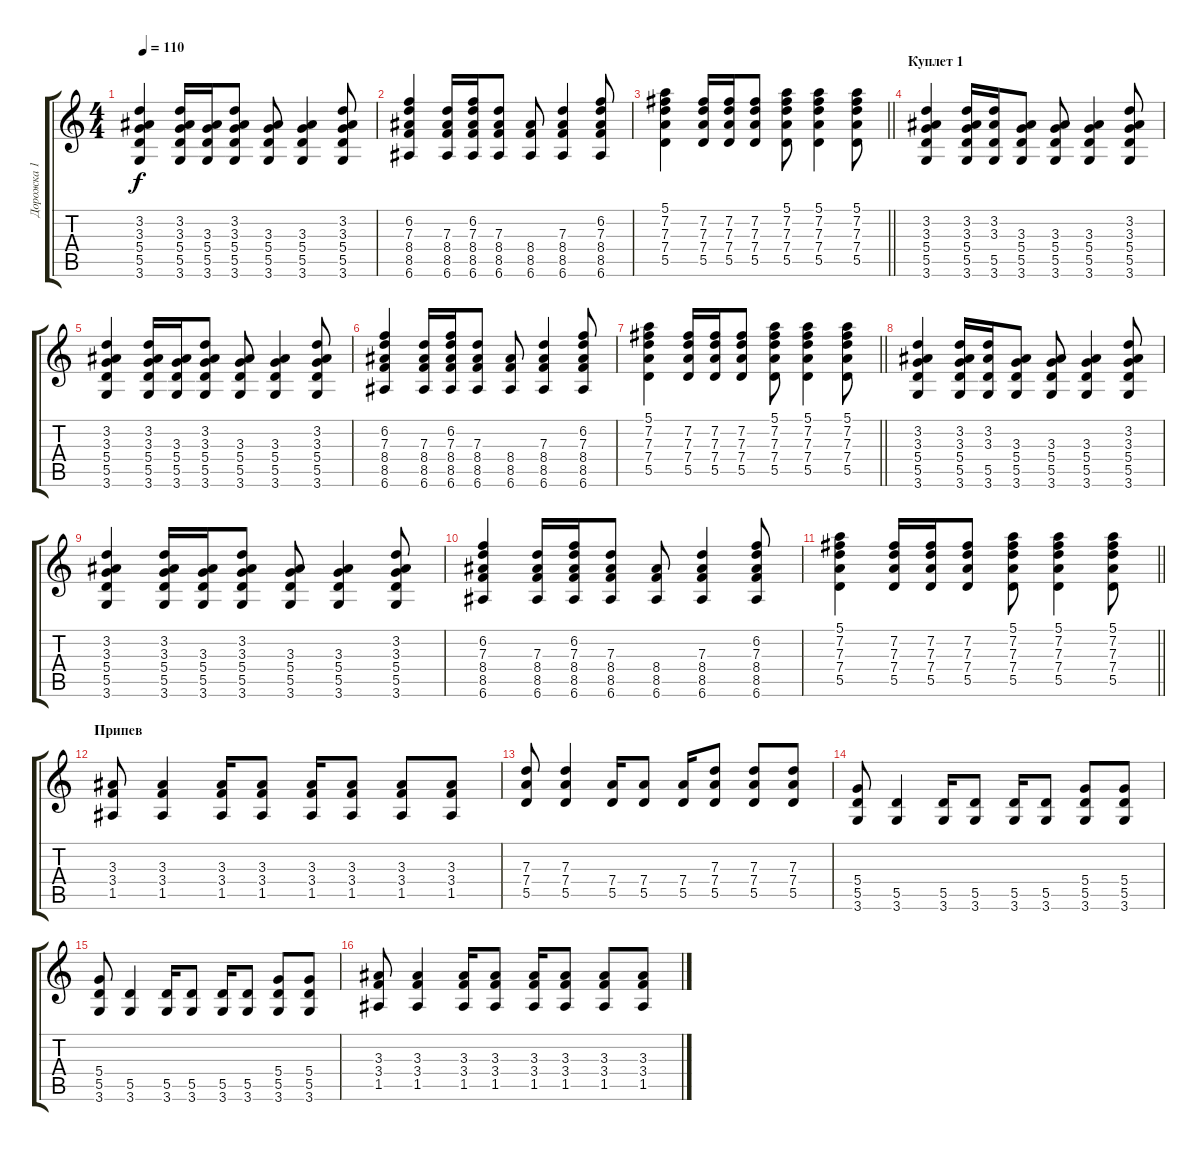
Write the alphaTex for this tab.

\track ("Дорожка 1" "Дорожка 1") {instrument acousticguitarsteel}
\staff {score tabs}
\tuning (E4 B3 G3 D3 A2 E2) {hide}
\ts (4 4)
\tempo 110
\clef g2
\ks c
(3.2 3.3 5.4 5.5 3.6).4{dy f volume 9 instrument acousticguitarsteel} (3.2 3.3 5.4 5.5 3.6).16 (3.3 5.4 5.5 3.6).16 (3.2 3.3 5.4 5.5 3.6).8 (3.3 5.4 5.5 3.6).8 (3.3 5.4 5.5 3.6).4 (3.2 3.3 5.4 5.5 3.6).8 |
(6.2 7.3 8.4 8.5 6.6).4{volume 9 instrument acousticguitarsteel} (7.3 8.4 8.5 6.6).16 (6.2 7.3 8.4 8.5 6.6).16 (7.3 8.4 8.5 6.6).8 (8.4 8.5 6.6).8 (7.3 8.4 8.5 6.6).4 (6.2 7.3 8.4 8.5 6.6).8 |
\barLineRight lightlight
(5.1 7.2 7.3 7.4 5.5).4{volume 9 instrument acousticguitarsteel} (7.2 7.3 7.4 5.5).16 (7.2 7.3 7.4 5.5).16 (7.2 7.3 7.4 5.5).8 (5.1 7.2 7.3 7.4 5.5).8 (5.1 7.2 7.3 7.4 5.5).4 (5.1 7.2 7.3 7.4 5.5).8 |
\section ("" "Куплет 1")
(3.2 3.3 5.4 5.5 3.6).4{volume 9 instrument acousticguitarsteel} (3.2 3.3 5.4 5.5 3.6).16 (3.2 3.3 5.5 3.6).16 (3.3 5.4 5.5 3.6).8 (3.3 5.4 5.5 3.6).8 (3.3 5.4 5.5 3.6).4 (3.2 3.3 5.4 5.5 3.6).8 |
(3.2 3.3 5.4 5.5 3.6).4{volume 9 instrument acousticguitarsteel} (3.2 3.3 5.4 5.5 3.6).16 (3.3 5.4 5.5 3.6).16 (3.2 3.3 5.4 5.5 3.6).8 (3.3 5.4 5.5 3.6).8 (3.3 5.4 5.5 3.6).4 (3.2 3.3 5.4 5.5 3.6).8 |
(6.2 7.3 8.4 8.5 6.6).4{volume 9 instrument acousticguitarsteel} (7.3 8.4 8.5 6.6).16 (6.2 7.3 8.4 8.5 6.6).16 (7.3 8.4 8.5 6.6).8 (8.4 8.5 6.6).8 (7.3 8.4 8.5 6.6).4 (6.2 7.3 8.4 8.5 6.6).8 |
\barLineRight lightlight
(5.1 7.2 7.3 7.4 5.5).4{volume 9 instrument acousticguitarsteel} (7.2 7.3 7.4 5.5).16 (7.2 7.3 7.4 5.5).16 (7.2 7.3 7.4 5.5).8 (5.1 7.2 7.3 7.4 5.5).8 (5.1 7.2 7.3 7.4 5.5).4 (5.1 7.2 7.3 7.4 5.5).8 |
(3.2 3.3 5.4 5.5 3.6).4{volume 9 instrument acousticguitarsteel} (3.2 3.3 5.4 5.5 3.6).16 (3.2 3.3 5.5 3.6).16 (3.3 5.4 5.5 3.6).8 (3.3 5.4 5.5 3.6).8 (3.3 5.4 5.5 3.6).4 (3.2 3.3 5.4 5.5 3.6).8 |
(3.2 3.3 5.4 5.5 3.6).4{volume 9 instrument acousticguitarsteel} (3.2 3.3 5.4 5.5 3.6).16 (3.3 5.4 5.5 3.6).16 (3.2 3.3 5.4 5.5 3.6).8 (3.3 5.4 5.5 3.6).8 (3.3 5.4 5.5 3.6).4 (3.2 3.3 5.4 5.5 3.6).8 |
(6.2 7.3 8.4 8.5 6.6).4{volume 9 instrument acousticguitarsteel} (7.3 8.4 8.5 6.6).16 (6.2 7.3 8.4 8.5 6.6).16 (7.3 8.4 8.5 6.6).8 (8.4 8.5 6.6).8 (7.3 8.4 8.5 6.6).4 (6.2 7.3 8.4 8.5 6.6).8 |
\barLineRight lightlight
(5.1 7.2 7.3 7.4 5.5).4{volume 9 instrument acousticguitarsteel} (7.2 7.3 7.4 5.5).16 (7.2 7.3 7.4 5.5).16 (7.2 7.3 7.4 5.5).8 (5.1 7.2 7.3 7.4 5.5).8 (5.1 7.2 7.3 7.4 5.5).4 (5.1 7.2 7.3 7.4 5.5).8 |
\section ("" "Припев")
(3.3 3.4 1.5).8{volume 13 instrument distortionguitar} (3.3 3.4 1.5).4 (3.3 3.4 1.5).16 (3.3 3.4 1.5).8 (3.3 3.4 1.5).16 (3.3 3.4 1.5).8 (3.3 3.4 1.5).8 (3.3 3.4 1.5).8 |
(7.3 7.4 5.5).8{volume 13 instrument distortionguitar} (7.3 7.4 5.5).4 (7.4 5.5).16 (7.4 5.5).8 (7.4 5.5).16 (7.3 7.4 5.5).8 (7.3 7.4 5.5).8 (7.3 7.4 5.5).8 |
(5.4 5.5 3.6).8{volume 13 instrument distortionguitar} (5.5 3.6).4 (5.5 3.6).16 (5.5 3.6).8 (5.5 3.6).16 (5.5 3.6).8 (5.4 5.5 3.6).8 (5.4 5.5 3.6).8 |
(5.4 5.5 3.6).8{volume 13 instrument distortionguitar} (5.5 3.6).4 (5.5 3.6).16 (5.5 3.6).8 (5.5 3.6).16 (5.5 3.6).8 (5.4 5.5 3.6).8 (5.4 5.5 3.6).8 |
(3.3 3.4 1.5).8{volume 13 instrument distortionguitar} (3.3 3.4 1.5).4 (3.3 3.4 1.5).16 (3.3 3.4 1.5).8 (3.3 3.4 1.5).16 (3.3 3.4 1.5).8 (3.3 3.4 1.5).8 (3.3 3.4 1.5).8
